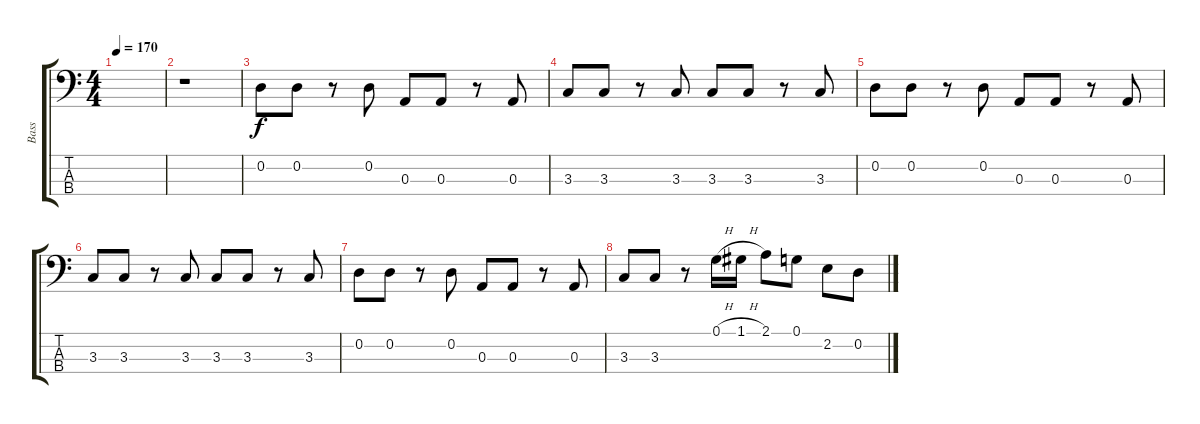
\track ("Bass" "Bass") {instrument electricbasspick}
\staff {score tabs}
\tuning (G2 D2 A1 E1) {hide}
\ts (4 4)
\tempo 170
\clef f4
\ks c
|
r.1 |
0.2.8{dy f} 0.2.8 r.8 0.2.8 0.3.8 0.3.8 r.8 0.3.8 |
3.3.8 3.3.8 r.8 3.3.8 3.3.8 3.3.8 r.8 3.3.8 |
0.2.8 0.2.8 r.8 0.2.8 0.3.8 0.3.8 r.8 0.3.8 |
3.3.8 3.3.8 r.8 3.3.8 3.3.8 3.3.8 r.8 3.3.8 |
0.2.8 0.2.8 r.8 0.2.8 0.3.8 0.3.8 r.8 0.3.8 |
3.3.8 3.3.8 r.8 0.1{h}.16 1.1{h}.16 2.1.8 0.1.8 2.2.8 0.2.8
